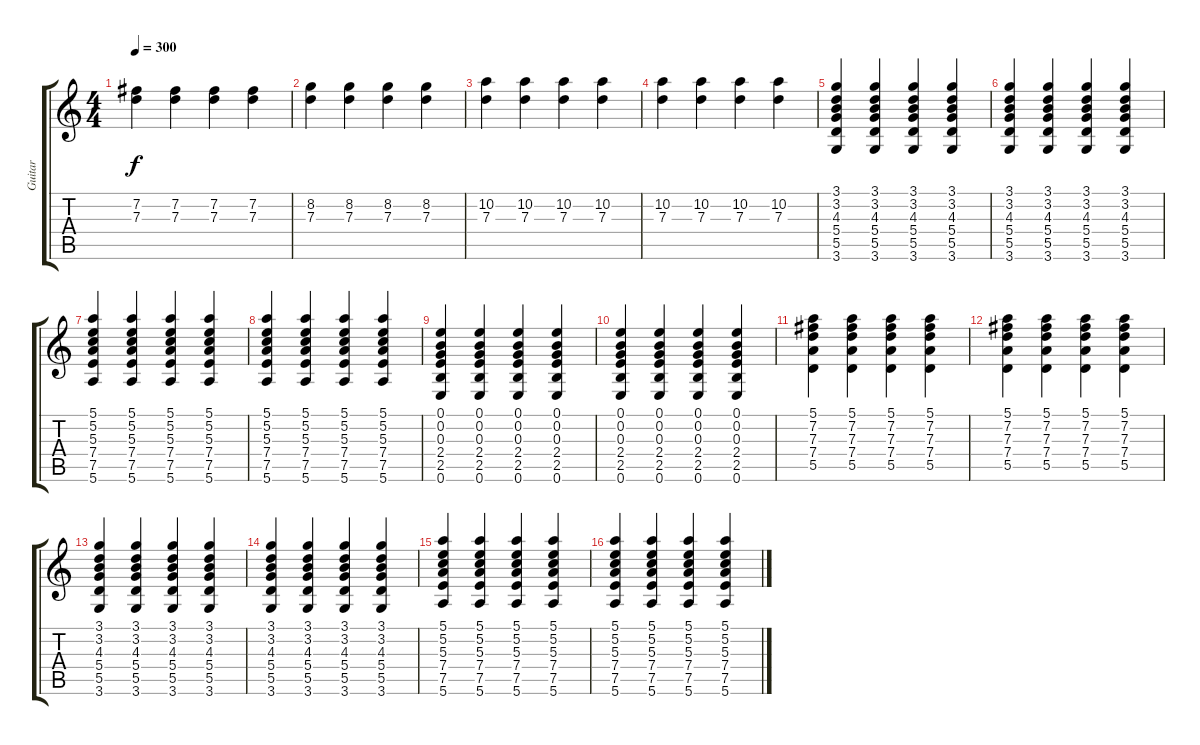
\track ("Guitar" "Guitar") {instrument overdrivenguitar}
\staff {score tabs}
\tuning (E4 B3 G3 D3 A2 E2) {hide}
\ts (4 4)
\tempo 300
\clef g2
\ks c
(7.2 7.3).4{dy f} (7.2 7.3).4 (7.2 7.3).4 (7.2 7.3).4 |
(8.2 7.3).4 (8.2 7.3).4 (8.2 7.3).4 (8.2 7.3).4 |
(10.2 7.3).4 (10.2 7.3).4 (10.2 7.3).4 (10.2 7.3).4 |
(10.2 7.3).4 (10.2 7.3).4 (10.2 7.3).4 (10.2 7.3).4 |
(3.1 3.2 4.3 5.4 5.5 3.6).4 (3.1 3.2 4.3 5.4 5.5 3.6).4 (3.1 3.2 4.3 5.4 5.5 3.6).4 (3.1 3.2 4.3 5.4 5.5 3.6).4 |
(3.1 3.2 4.3 5.4 5.5 3.6).4 (3.1 3.2 4.3 5.4 5.5 3.6).4 (3.1 3.2 4.3 5.4 5.5 3.6).4 (3.1 3.2 4.3 5.4 5.5 3.6).4 |
(5.1 5.2 5.3 7.4 7.5 5.6).4 (5.1 5.2 5.3 7.4 7.5 5.6).4 (5.1 5.2 5.3 7.4 7.5 5.6).4 (5.1 5.2 5.3 7.4 7.5 5.6).4 |
(5.1 5.2 5.3 7.4 7.5 5.6).4 (5.1 5.2 5.3 7.4 7.5 5.6).4 (5.1 5.2 5.3 7.4 7.5 5.6).4 (5.1 5.2 5.3 7.4 7.5 5.6).4 |
(0.1 0.2 0.3 2.4 2.5 0.6).4 (0.1 0.2 0.3 2.4 2.5 0.6).4 (0.1 0.2 0.3 2.4 2.5 0.6).4 (0.1 0.2 0.3 2.4 2.5 0.6).4 |
(0.1 0.2 0.3 2.4 2.5 0.6).4 (0.1 0.2 0.3 2.4 2.5 0.6).4 (0.1 0.2 0.3 2.4 2.5 0.6).4 (0.1 0.2 0.3 2.4 2.5 0.6).4 |
(5.1 7.2 7.3 7.4 5.5).4 (5.1 7.2 7.3 7.4 5.5).4 (5.1 7.2 7.3 7.4 5.5).4 (5.1 7.2 7.3 7.4 5.5).4 |
(5.1 7.2 7.3 7.4 5.5).4 (5.1 7.2 7.3 7.4 5.5).4 (5.1 7.2 7.3 7.4 5.5).4 (5.1 7.2 7.3 7.4 5.5).4 |
(3.1 3.2 4.3 5.4 5.5 3.6).4 (3.1 3.2 4.3 5.4 5.5 3.6).4 (3.1 3.2 4.3 5.4 5.5 3.6).4 (3.1 3.2 4.3 5.4 5.5 3.6).4 |
(3.1 3.2 4.3 5.4 5.5 3.6).4 (3.1 3.2 4.3 5.4 5.5 3.6).4 (3.1 3.2 4.3 5.4 5.5 3.6).4 (3.1 3.2 4.3 5.4 5.5 3.6).4 |
(5.1 5.2 5.3 7.4 7.5 5.6).4 (5.1 5.2 5.3 7.4 7.5 5.6).4 (5.1 5.2 5.3 7.4 7.5 5.6).4 (5.1 5.2 5.3 7.4 7.5 5.6).4 |
(5.1 5.2 5.3 7.4 7.5 5.6).4 (5.1 5.2 5.3 7.4 7.5 5.6).4 (5.1 5.2 5.3 7.4 7.5 5.6).4 (5.1 5.2 5.3 7.4 7.5 5.6).4
